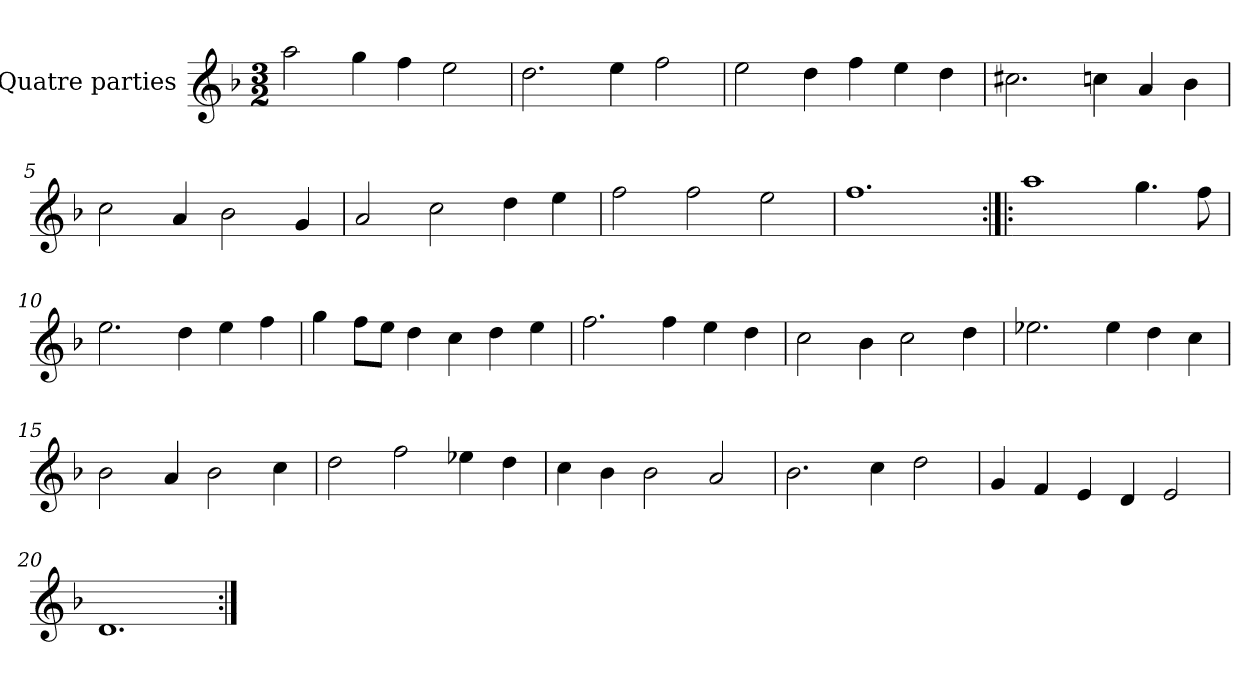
**kern
*part1
*staff1
*I"Quatre parties
*clefG2
*k[b-]
*M3/2
*MM180
=1
2aa\
4gg\
4ff\
2ee\
=2
2.dd\
4ee\
2ff\
=3
2ee\
4dd\
4ff\
4ee\
4dd\
=4
2.cc#X\
4ccn\
4a/
4b-\
=5
2cc\
4a/
2b-\
4g/
=6
2a/
2cc\
4dd\
4ee\
=7
2ff\
2ff\
2ee\
=8
1.ff
=9:|!|:
1aa
4.gg\
8ff\
=10
2.ee\
4dd\
4ee\
4ff\
=11
4gg\
8ff\L
8ee\J
4dd\
4cc\
4dd\
4ee\
=12
2.ff\
4ff\
4ee\
4dd\
=13
2cc\
4b-\
2cc\
4dd\
=14
2.ee-X\
4ee-\
4dd\
4cc\
=15
2b-\
4a/
2b-\
4cc\
=16
2dd\
2ff\
4ee-X\
4dd\
=17
4cc\
4b-\
2b-\
2a/
=18
2.b-\
4cc\
2dd\
=19
4g/
4f/
4e/
4d/
2e/
=20
1.d
=:|!
*-
